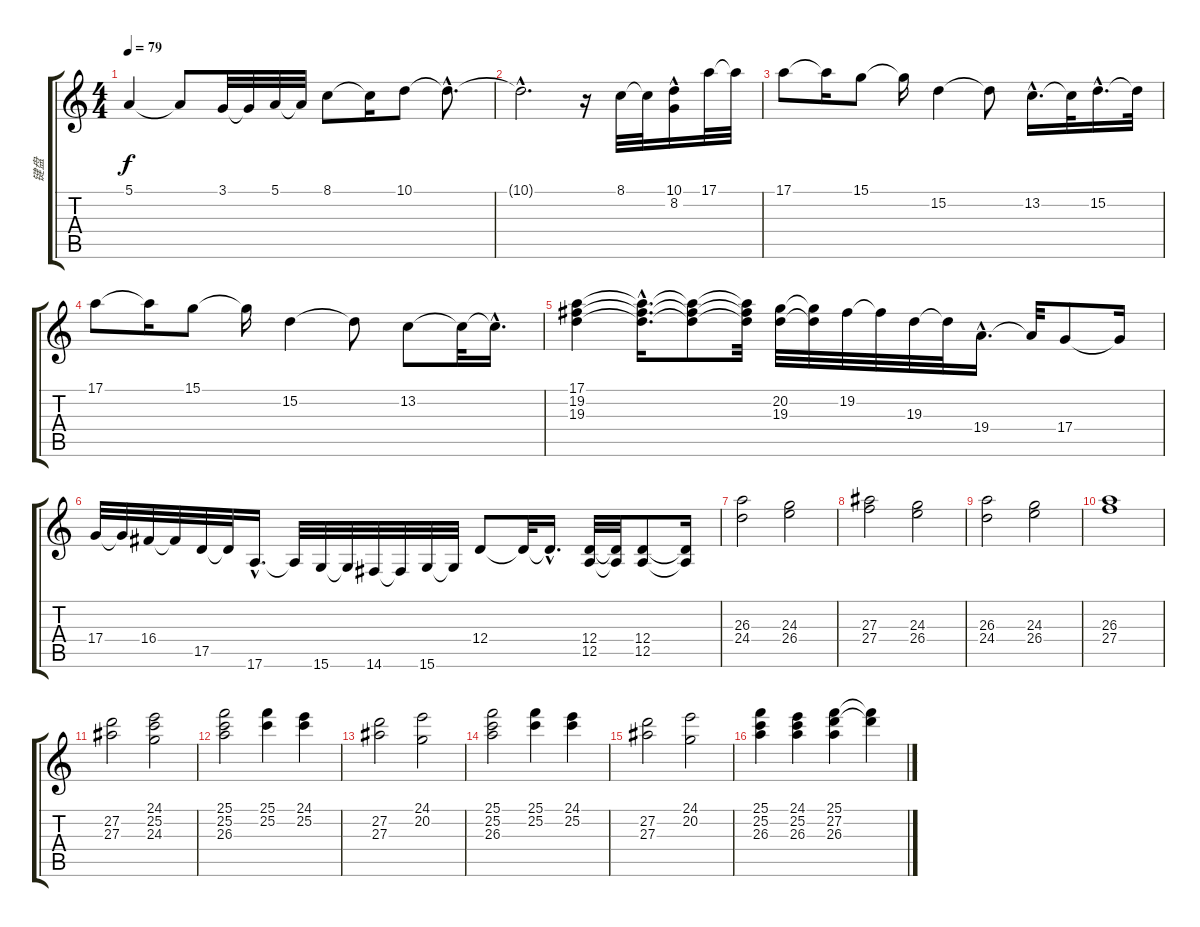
\track ("键盘" "键盘") {instrument pad8sweep}
\staff {score tabs}
\tuning (E4 B3 G3 D3 A2 E2) {hide}
\ts (4 4)
\tempo 79
\clef g2
\ks c
5.1.4{dy f} 5.1{t}.8 3.1.32 3.1{t}.32 5.1.32 5.1{t}.32 8.1.8 8.1{t}.16 10.1.8 10.1{hac t}.8{d} |
10.1{hac t}.2{d} r.16 8.1.32 8.1{t}.32 (10.1 8.2{hac}).16 17.1.32 17.1{t}.32 |
17.1.8 17.1{t}.16 15.1.8 15.1{t}.16 15.2.4 15.2{t}.8 13.2{hac}.16{d} 13.2{t}.32 15.2{hac}.16{d} 15.2{t}.32 |
17.1.8 17.1{t}.16 15.1.8 15.1{t}.16 15.2.4 15.2{t}.8 13.2.8 13.2{t}.32 13.2{hac t}.16{d} |
(17.1 19.2 19.3).4 (17.1{hac t} 19.2{hac t} 19.3{hac t}).16{d} (17.1{t} 19.2{t} 19.3{t}).8 (17.1{t} 19.2{t} 19.3{t}).32 (20.2 19.3).32 (20.2{t} 19.3{t}).32 19.2.32 19.2{t}.32 19.3.32 19.3{t}.32 19.4{hac}.16{d} 19.4{t}.32 17.4.8 17.4{t}.16 |
17.4.32 17.4{t}.32 16.4.32 16.4{t}.32 17.5.32 17.5{t}.32 17.6{hac}.16{d} 17.6{t}.32 15.6.32 15.6{t}.32 14.6.32 14.6{t}.32 15.6.32 15.6{t}.32 12.4.8 12.4{t}.32 12.4{hac t}.16{d} (12.4 12.5).32 (12.4{t} 12.5{t}).32 (12.4 12.5).8 (12.4{t} 12.5{t}).16 |
(26.3 24.4).2{volume 11 instrument pad8sweep} (24.3 26.4).2 |
(27.3 27.4).2 (24.3 26.4).2 |
(26.3 24.4).2 (24.3 26.4).2 |
(26.3 27.4).1 |
(27.2 27.3).2 (24.1 25.2 24.3).2 |
(25.1 25.2 26.3).2 (25.1 25.2).4 (24.1 25.2).4 |
(27.2 27.3).2 (24.1 20.2).2 |
(25.1 25.2 26.3).2 (25.1 25.2).4 (24.1 25.2).4 |
(27.2 27.3).2 (24.1 20.2).2 |
(25.1 25.2 26.3).4 (24.1 25.2 26.3).4 (25.1 27.2 26.3).4 (25.1{t} 27.2{t}).4
